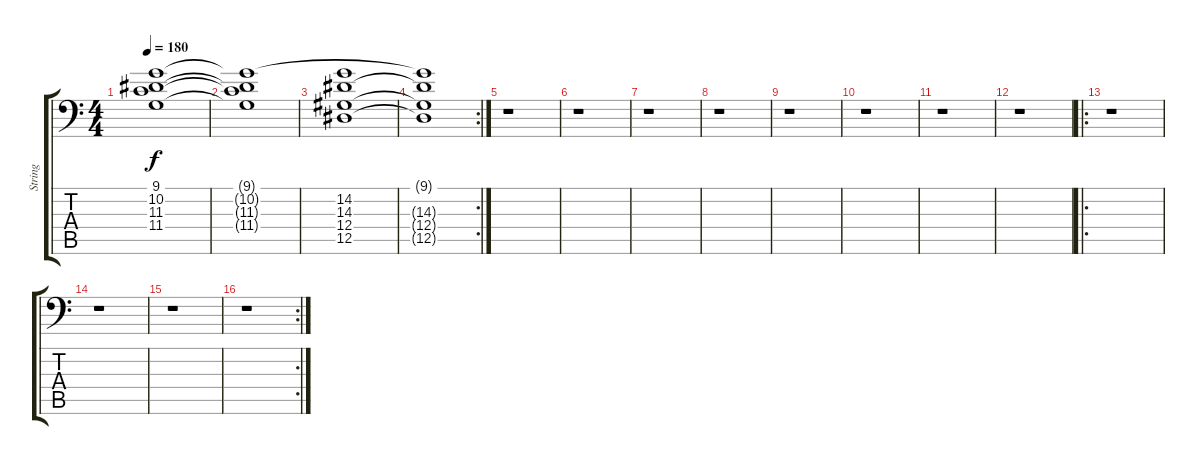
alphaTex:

\track ("String" "String") {instrument stringensemble1}
\staff {score tabs}
\tuning (Bb3 F3 Db3 Ab2 Eb2 Bb1) {hide}
\ts (4 4)
\tempo 180
\clef f4
\ks c
(9.1 10.2 11.3 11.4).1{dy f} |
(9.1{t} 10.2{t} 11.3{t} 11.4{t}).1 |
(14.2 14.3 12.4 12.5).1 |
\rc 2
(9.1{t} 14.3{t} 12.4{t} 12.5{t}).1 |
r.1 |
r.1 |
r.1 |
r.1 |
r.1 |
r.1 |
r.1 |
r.1 |
\ro
r.1 |
r.1 |
r.1 |
\rc 2
r.1
